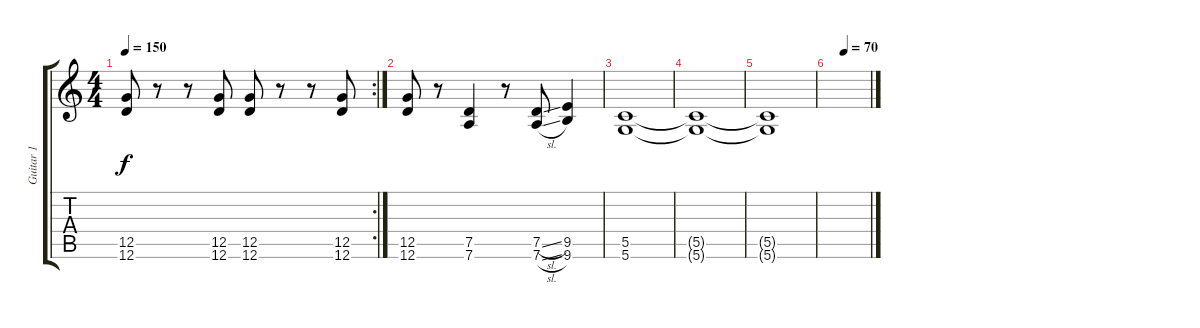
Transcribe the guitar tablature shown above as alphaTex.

\track ("Guitar 1" "Guitar 1") {instrument distortionguitar}
\staff {score tabs}
\tuning (D4 A3 F3 C3 G2 D2) {hide}
\rc 2
\ts (4 4)
\tempo 150
\clef g2
\ks c
(12.5 12.6).8{dy f} r.8 r.8 (12.5 12.6).8 (12.5 12.6).8 r.8 r.8 (12.5 12.6).8 |
(12.5 12.6).8 r.8 (7.5 7.6).4 r.8 (7.5{sl} 7.6{sl}).8 (9.5 9.6).4 |
(5.5 5.6).1 |
(5.5{t} 5.6{t}).1 |
(5.5{t} 5.6{t}).1 |
\tempo (70 0.375)
